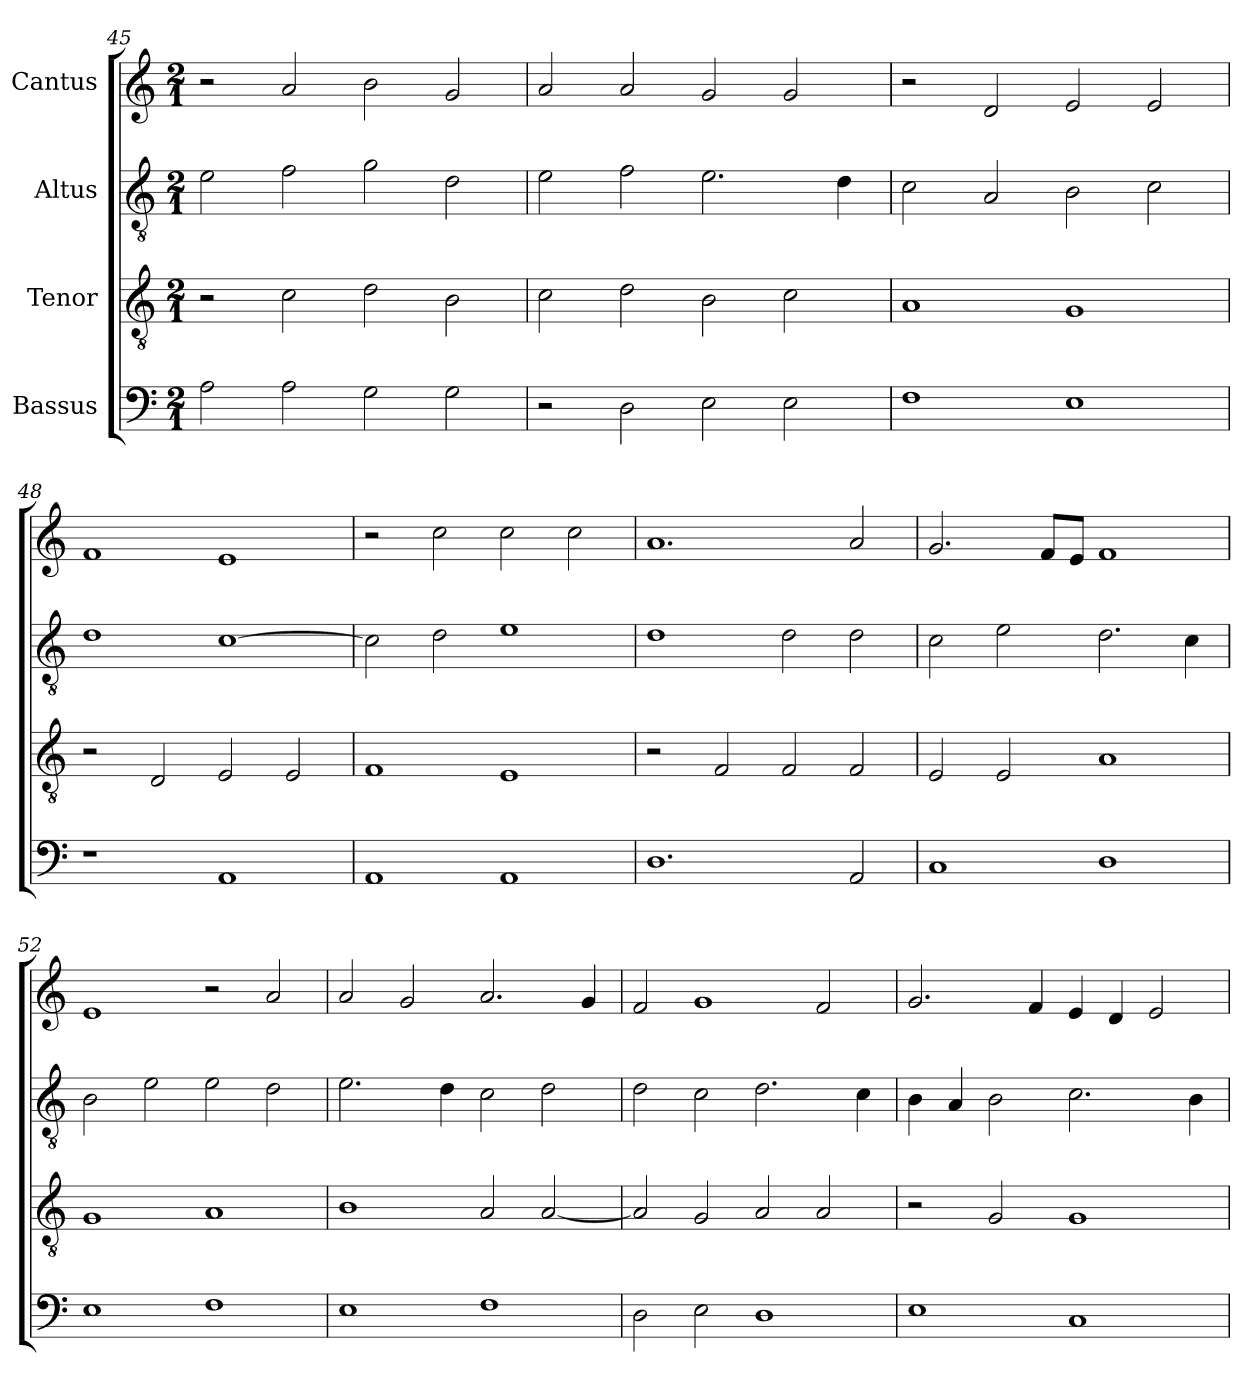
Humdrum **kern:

**kern	**kern	**kern	**kern
*part4	*part3	*part2	*part1
*staff4	*staff3	*staff2	*staff1
*I"Bassus	*I"Tenor	*I"Altus	*I"Cantus
*clefF4	*clefGv2	*clefGv2	*clefG2
*	*ITrd7c12	*ITrd7c12	*
*k[]	*k[]	*k[]	*k[]
*C:	*C:	*C:	*C:
*M2/1	*M2/1	*M2/1	*M2/1
=45	=45	=45	=45
2Ai\	2r	2Ei\	2r
2Ai\	2Ci\	2Fi\	2ai/
2Gi\	2Di\	2Gi\	2bi\
2Gi\	2BBi\	2Di\	2gi/
!!LO:LB:g=z
=46	=46	=46	=46
2r	2Ci\	2Ei\	2ai/
2Di\	2Di\	2Fi\	2ai/
2Ei\	2BBi\	2.Ei\	2gi/
2Ei\	2Ci\	.	2gi/
.	.	4Di\	.
=47	=47	=47	=47
1Fi	1AAi	2Ci\	2r
.	.	2AAi/	2di/
1Ei	1GGi	2BBi\	2ei/
.	.	2Ci\	2ei/
=48	=48	=48	=48
1r	2r	1Di	1fi
.	2DDi/	.	.
1AAi	2EEi/	[>1Ci	1ei
.	2EEi/	.	.
=49	=49	=49	=49
1AAi	1FFi	2Ci\]	2r
.	.	2Di\	2cci\
1AAi	1EEi	1Ei	2cci\
.	.	.	2cci\
=50	=50	=50	=50
1.Di	2r	1Di	1.ai
.	2FFi/	.	.
.	2FFi/	2Di\	.
2AAi/	2FFi/	2Di\	2ai/
!!LO:LB:g=z
=51	=51	=51	=51
1Ci	2EEi/	2Ci\	2.gi/
.	2EEi/	2Ei\	.
.	.	.	8fi/L
.	.	.	8ei/J
1Di	1AAi	2.Di\	1fi
.	.	4Ci\	.
=52	=52	=52	=52
1Ei	1GGi	2BBi\	1ei
.	.	2Ei\	.
1Fi	1AAi	2Ei\	2r
.	.	2Di\	2ai/
=53	=53	=53	=53
1Ei	1BBi	2.Ei\	2ai/
.	.	.	2gi/
.	.	4Di\	.
1Fi	2AAi/	2Ci\	2.ai/
.	[<2AAi/	2Di\	.
.	.	.	4gi/
=54	=54	=54	=54
2Di\	2AAi/]	2Di\	2fi/
2Ei\	2GGi/	2Ci\	1gi
1Di	2AAi/	2.Di\	.
.	2AAi/	.	2fi/
.	.	4Ci\	.
=55	=55	=55	=55
1Ei	2r	4BBi\	2.gi/
.	.	4AAi/	.
.	2GGi/	2BBi\	.
.	.	.	4fi/
1Ci	1GGi	2.Ci\	4ei/
.	.	.	4di/
.	.	.	2ei/
.	.	4BBi\	.
=	=	=	=
*-	*-	*-	*-
